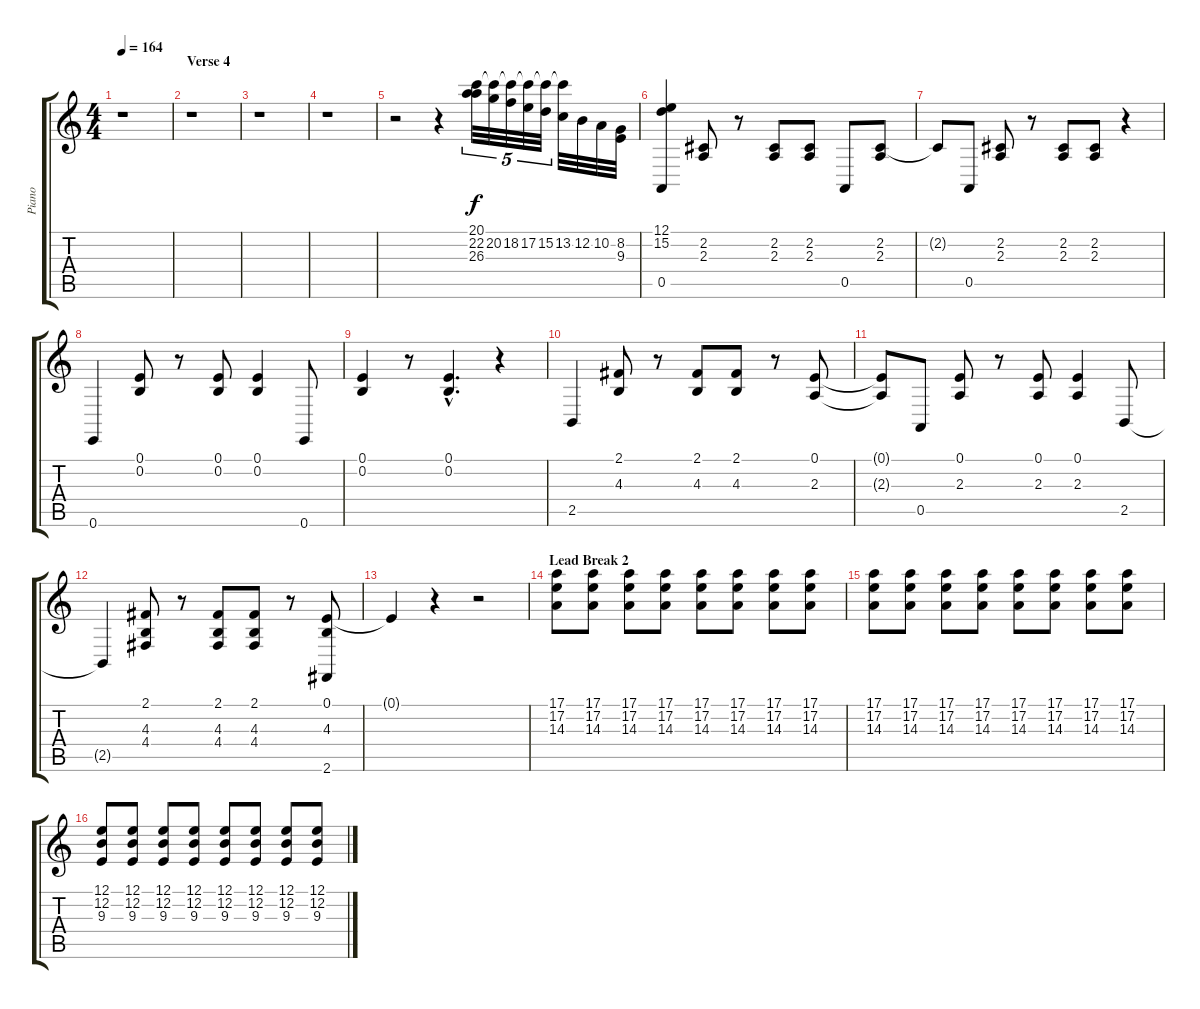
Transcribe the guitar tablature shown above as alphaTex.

\track ("Piano" "Piano") {instrument brightacousticpiano}
\staff {score tabs}
\tuning (E4 B3 G3 D3 A2 E2) {hide}
\ts (4 4)
\tempo 164
\clef g2
\ks c
r.1{dy f} |
\section ("" "Verse 4")
r.1 |
r.1 |
r.1 |
r.2 r.4 (20.1 22.2 26.3).32{tu (5 4)} (20.1{t} 20.2).32{tu (5 4)} (20.1{t} 18.2).32{tu (5 4)} (20.1{t} 17.2).32{tu (5 4)} (20.1{t} 15.2).32{tu (5 4)} (20.1{t} 13.2).32 12.2.32 10.2.32 (8.2 9.3).32 |
(12.1 15.2 0.5).4 (2.2 2.3).8 r.8 (2.2 2.3).8 (2.2 2.3).8 0.5.8 (2.2 2.3).8 |
2.2{t}.8 0.5.8 (2.2 2.3).8 r.8 (2.2 2.3).8 (2.2 2.3).8 r.4 |
0.6.4 (0.1 0.2).8 r.8 (0.1 0.2).8 (0.1 0.2).4 0.6.8 |
(0.1 0.2).4 r.8 (0.1{hac} 0.2{hac}).4{d} r.4 |
2.5.4 (2.1 4.3).8 r.8 (2.1 4.3).8 (2.1 4.3).8 r.8 (0.1 2.3).8 |
(0.1{t} 2.3{t}).8 0.5.8 (0.1 2.3).8 r.8 (0.1 2.3).8 (0.1 2.3).4 2.5.8 |
2.5{t}.4 (2.1 4.3 4.4).8 r.8 (2.1 4.3 4.4).8 (2.1 4.3 4.4).8 r.8 (0.1 4.3 2.6).8 |
0.1{t}.4 r.4 r.2 |
\section ("" "Lead Break 2")
(17.1 17.2 14.3).8 (17.1 17.2 14.3).8 (17.1 17.2 14.3).8 (17.1 17.2 14.3).8 (17.1 17.2 14.3).8 (17.1 17.2 14.3).8 (17.1 17.2 14.3).8 (17.1 17.2 14.3).8 |
(17.1 17.2 14.3).8 (17.1 17.2 14.3).8 (17.1 17.2 14.3).8 (17.1 17.2 14.3).8 (17.1 17.2 14.3).8 (17.1 17.2 14.3).8 (17.1 17.2 14.3).8 (17.1 17.2 14.3).8 |
(12.1 12.2 9.3).8 (12.1 12.2 9.3).8 (12.1 12.2 9.3).8 (12.1 12.2 9.3).8 (12.1 12.2 9.3).8 (12.1 12.2 9.3).8 (12.1 12.2 9.3).8 (12.1 12.2 9.3).8
